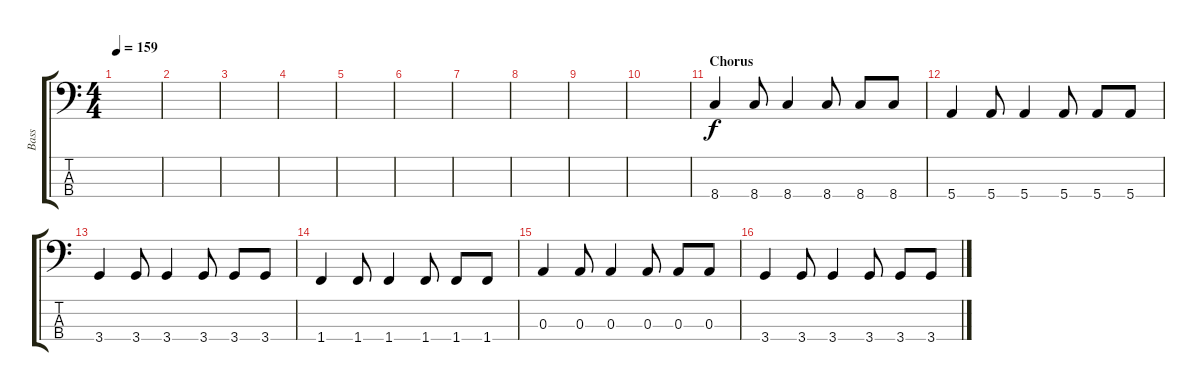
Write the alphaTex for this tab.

\track ("Bass" "Bass") {instrument electricbasspick}
\staff {score tabs}
\tuning (G2 D2 A1 E1) {hide}
\ts (4 4)
\tempo 159
\clef f4
\ks c
|
|
|
|
|
|
|
|
|
|
\section ("" "Chorus")
8.4.4 8.4.8 8.4.4 8.4.8 8.4.8 8.4.8 |
5.4.4 5.4.8 5.4.4 5.4.8 5.4.8 5.4.8 |
3.4.4 3.4.8 3.4.4 3.4.8 3.4.8 3.4.8 |
1.4.4 1.4.8 1.4.4 1.4.8 1.4.8 1.4.8 |
0.3.4 0.3.8 0.3.4 0.3.8 0.3.8 0.3.8 |
3.4.4 3.4.8 3.4.4 3.4.8 3.4.8 3.4.8
